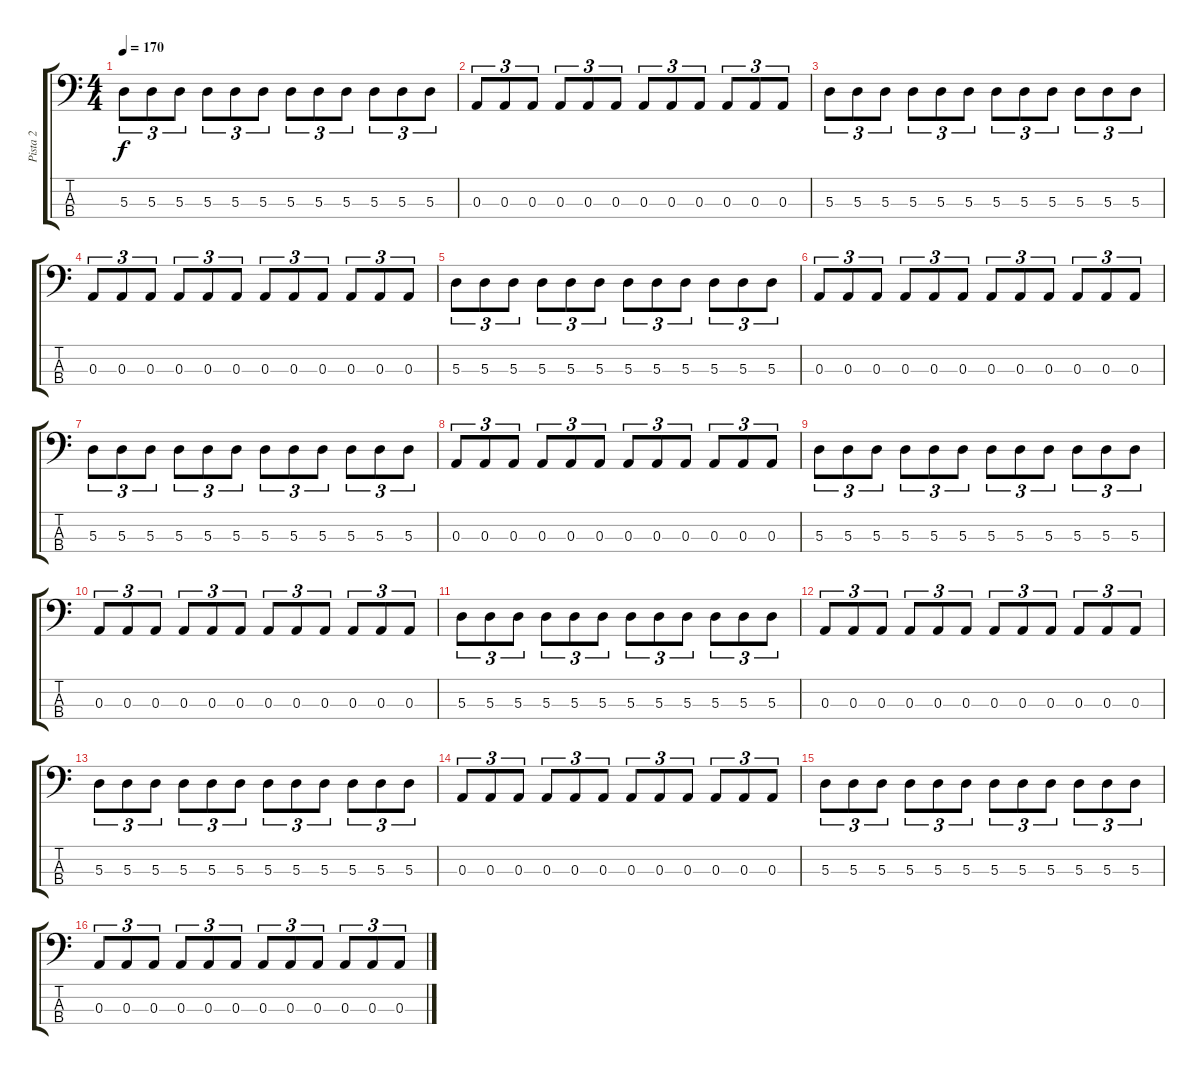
\track ("Pista 2" "Pista 2") {instrument electricbassfinger}
\staff {score tabs}
\tuning (G2 D2 A1 E1) {hide}
\ts (4 4)
\tempo 170
\clef f4
\ks c
5.3.8{tu (3 2) dy f} 5.3.8{tu (3 2)} 5.3.8{tu (3 2)} 5.3.8{tu (3 2)} 5.3.8{tu (3 2)} 5.3.8{tu (3 2)} 5.3.8{tu (3 2)} 5.3.8{tu (3 2)} 5.3.8{tu (3 2)} 5.3.8{tu (3 2)} 5.3.8{tu (3 2)} 5.3.8{tu (3 2)} |
0.3.8{tu (3 2)} 0.3.8{tu (3 2)} 0.3.8{tu (3 2)} 0.3.8{tu (3 2)} 0.3.8{tu (3 2)} 0.3.8{tu (3 2)} 0.3.8{tu (3 2)} 0.3.8{tu (3 2)} 0.3.8{tu (3 2)} 0.3.8{tu (3 2)} 0.3.8{tu (3 2)} 0.3.8{tu (3 2)} |
5.3.8{tu (3 2)} 5.3.8{tu (3 2)} 5.3.8{tu (3 2)} 5.3.8{tu (3 2)} 5.3.8{tu (3 2)} 5.3.8{tu (3 2)} 5.3.8{tu (3 2)} 5.3.8{tu (3 2)} 5.3.8{tu (3 2)} 5.3.8{tu (3 2)} 5.3.8{tu (3 2)} 5.3.8{tu (3 2)} |
0.3.8{tu (3 2)} 0.3.8{tu (3 2)} 0.3.8{tu (3 2)} 0.3.8{tu (3 2)} 0.3.8{tu (3 2)} 0.3.8{tu (3 2)} 0.3.8{tu (3 2)} 0.3.8{tu (3 2)} 0.3.8{tu (3 2)} 0.3.8{tu (3 2)} 0.3.8{tu (3 2)} 0.3.8{tu (3 2)} |
5.3.8{tu (3 2)} 5.3.8{tu (3 2)} 5.3.8{tu (3 2)} 5.3.8{tu (3 2)} 5.3.8{tu (3 2)} 5.3.8{tu (3 2)} 5.3.8{tu (3 2)} 5.3.8{tu (3 2)} 5.3.8{tu (3 2)} 5.3.8{tu (3 2)} 5.3.8{tu (3 2)} 5.3.8{tu (3 2)} |
0.3.8{tu (3 2)} 0.3.8{tu (3 2)} 0.3.8{tu (3 2)} 0.3.8{tu (3 2)} 0.3.8{tu (3 2)} 0.3.8{tu (3 2)} 0.3.8{tu (3 2)} 0.3.8{tu (3 2)} 0.3.8{tu (3 2)} 0.3.8{tu (3 2)} 0.3.8{tu (3 2)} 0.3.8{tu (3 2)} |
5.3.8{tu (3 2)} 5.3.8{tu (3 2)} 5.3.8{tu (3 2)} 5.3.8{tu (3 2)} 5.3.8{tu (3 2)} 5.3.8{tu (3 2)} 5.3.8{tu (3 2)} 5.3.8{tu (3 2)} 5.3.8{tu (3 2)} 5.3.8{tu (3 2)} 5.3.8{tu (3 2)} 5.3.8{tu (3 2)} |
0.3.8{tu (3 2)} 0.3.8{tu (3 2)} 0.3.8{tu (3 2)} 0.3.8{tu (3 2)} 0.3.8{tu (3 2)} 0.3.8{tu (3 2)} 0.3.8{tu (3 2)} 0.3.8{tu (3 2)} 0.3.8{tu (3 2)} 0.3.8{tu (3 2)} 0.3.8{tu (3 2)} 0.3.8{tu (3 2)} |
5.3.8{tu (3 2)} 5.3.8{tu (3 2)} 5.3.8{tu (3 2)} 5.3.8{tu (3 2)} 5.3.8{tu (3 2)} 5.3.8{tu (3 2)} 5.3.8{tu (3 2)} 5.3.8{tu (3 2)} 5.3.8{tu (3 2)} 5.3.8{tu (3 2)} 5.3.8{tu (3 2)} 5.3.8{tu (3 2)} |
0.3.8{tu (3 2)} 0.3.8{tu (3 2)} 0.3.8{tu (3 2)} 0.3.8{tu (3 2)} 0.3.8{tu (3 2)} 0.3.8{tu (3 2)} 0.3.8{tu (3 2)} 0.3.8{tu (3 2)} 0.3.8{tu (3 2)} 0.3.8{tu (3 2)} 0.3.8{tu (3 2)} 0.3.8{tu (3 2)} |
5.3.8{tu (3 2)} 5.3.8{tu (3 2)} 5.3.8{tu (3 2)} 5.3.8{tu (3 2)} 5.3.8{tu (3 2)} 5.3.8{tu (3 2)} 5.3.8{tu (3 2)} 5.3.8{tu (3 2)} 5.3.8{tu (3 2)} 5.3.8{tu (3 2)} 5.3.8{tu (3 2)} 5.3.8{tu (3 2)} |
0.3.8{tu (3 2)} 0.3.8{tu (3 2)} 0.3.8{tu (3 2)} 0.3.8{tu (3 2)} 0.3.8{tu (3 2)} 0.3.8{tu (3 2)} 0.3.8{tu (3 2)} 0.3.8{tu (3 2)} 0.3.8{tu (3 2)} 0.3.8{tu (3 2)} 0.3.8{tu (3 2)} 0.3.8{tu (3 2)} |
5.3.8{tu (3 2)} 5.3.8{tu (3 2)} 5.3.8{tu (3 2)} 5.3.8{tu (3 2)} 5.3.8{tu (3 2)} 5.3.8{tu (3 2)} 5.3.8{tu (3 2)} 5.3.8{tu (3 2)} 5.3.8{tu (3 2)} 5.3.8{tu (3 2)} 5.3.8{tu (3 2)} 5.3.8{tu (3 2)} |
0.3.8{tu (3 2)} 0.3.8{tu (3 2)} 0.3.8{tu (3 2)} 0.3.8{tu (3 2)} 0.3.8{tu (3 2)} 0.3.8{tu (3 2)} 0.3.8{tu (3 2)} 0.3.8{tu (3 2)} 0.3.8{tu (3 2)} 0.3.8{tu (3 2)} 0.3.8{tu (3 2)} 0.3.8{tu (3 2)} |
5.3.8{tu (3 2)} 5.3.8{tu (3 2)} 5.3.8{tu (3 2)} 5.3.8{tu (3 2)} 5.3.8{tu (3 2)} 5.3.8{tu (3 2)} 5.3.8{tu (3 2)} 5.3.8{tu (3 2)} 5.3.8{tu (3 2)} 5.3.8{tu (3 2)} 5.3.8{tu (3 2)} 5.3.8{tu (3 2)} |
0.3.8{tu (3 2)} 0.3.8{tu (3 2)} 0.3.8{tu (3 2)} 0.3.8{tu (3 2)} 0.3.8{tu (3 2)} 0.3.8{tu (3 2)} 0.3.8{tu (3 2)} 0.3.8{tu (3 2)} 0.3.8{tu (3 2)} 0.3.8{tu (3 2)} 0.3.8{tu (3 2)} 0.3.8{tu (3 2)}
